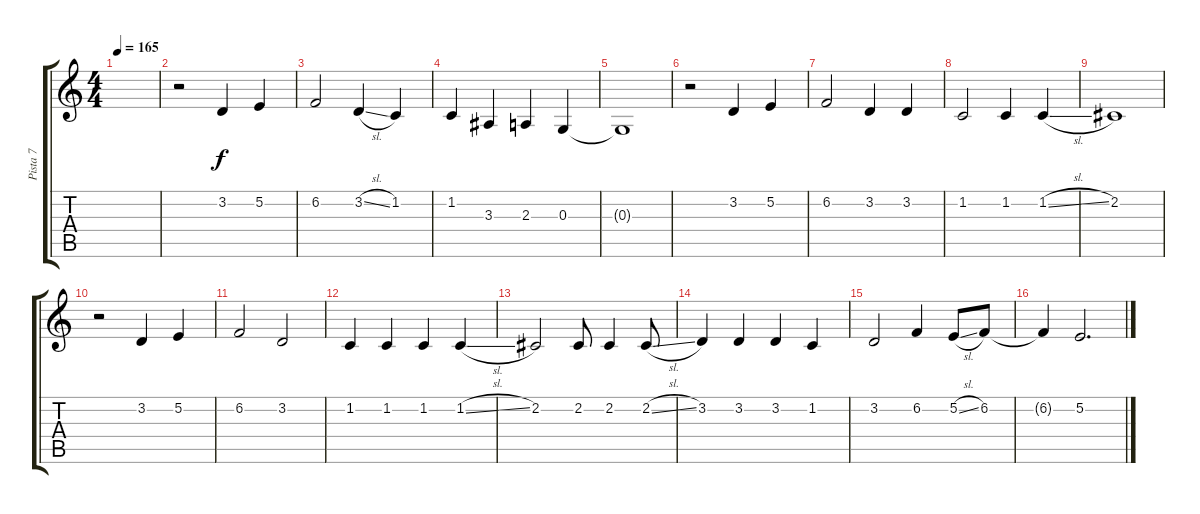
\track ("Pista 7" "Pista 7") {instrument electricgrandpiano}
\staff {score tabs}
\tuning (E4 B3 G3 D3 A2 E2) {hide}
\ts (4 4)
\tempo 165
\clef g2
\ks c
|
r.2 3.2.4 5.2.4 |
6.2.2 3.2{sl}.4 1.2.4 |
1.2.4 3.3.4 2.3.4 0.3.4 |
0.3{t}.1 |
r.2 3.2.4 5.2.4 |
6.2.2 3.2.4 3.2.4 |
1.2.2 1.2.4 1.2{sl}.4 |
2.2.1 |
r.2 3.2.4 5.2.4 |
6.2.2 3.2.2 |
1.2.4 1.2.4 1.2.4 1.2{sl}.4 |
2.2.2 2.2.8 2.2.4 2.2{sl}.8 |
3.2.4 3.2.4 3.2.4 1.2.4 |
3.2.2 6.2.4 5.2{sl}.8 6.2.8 |
6.2{t}.4 5.2.2{d}
